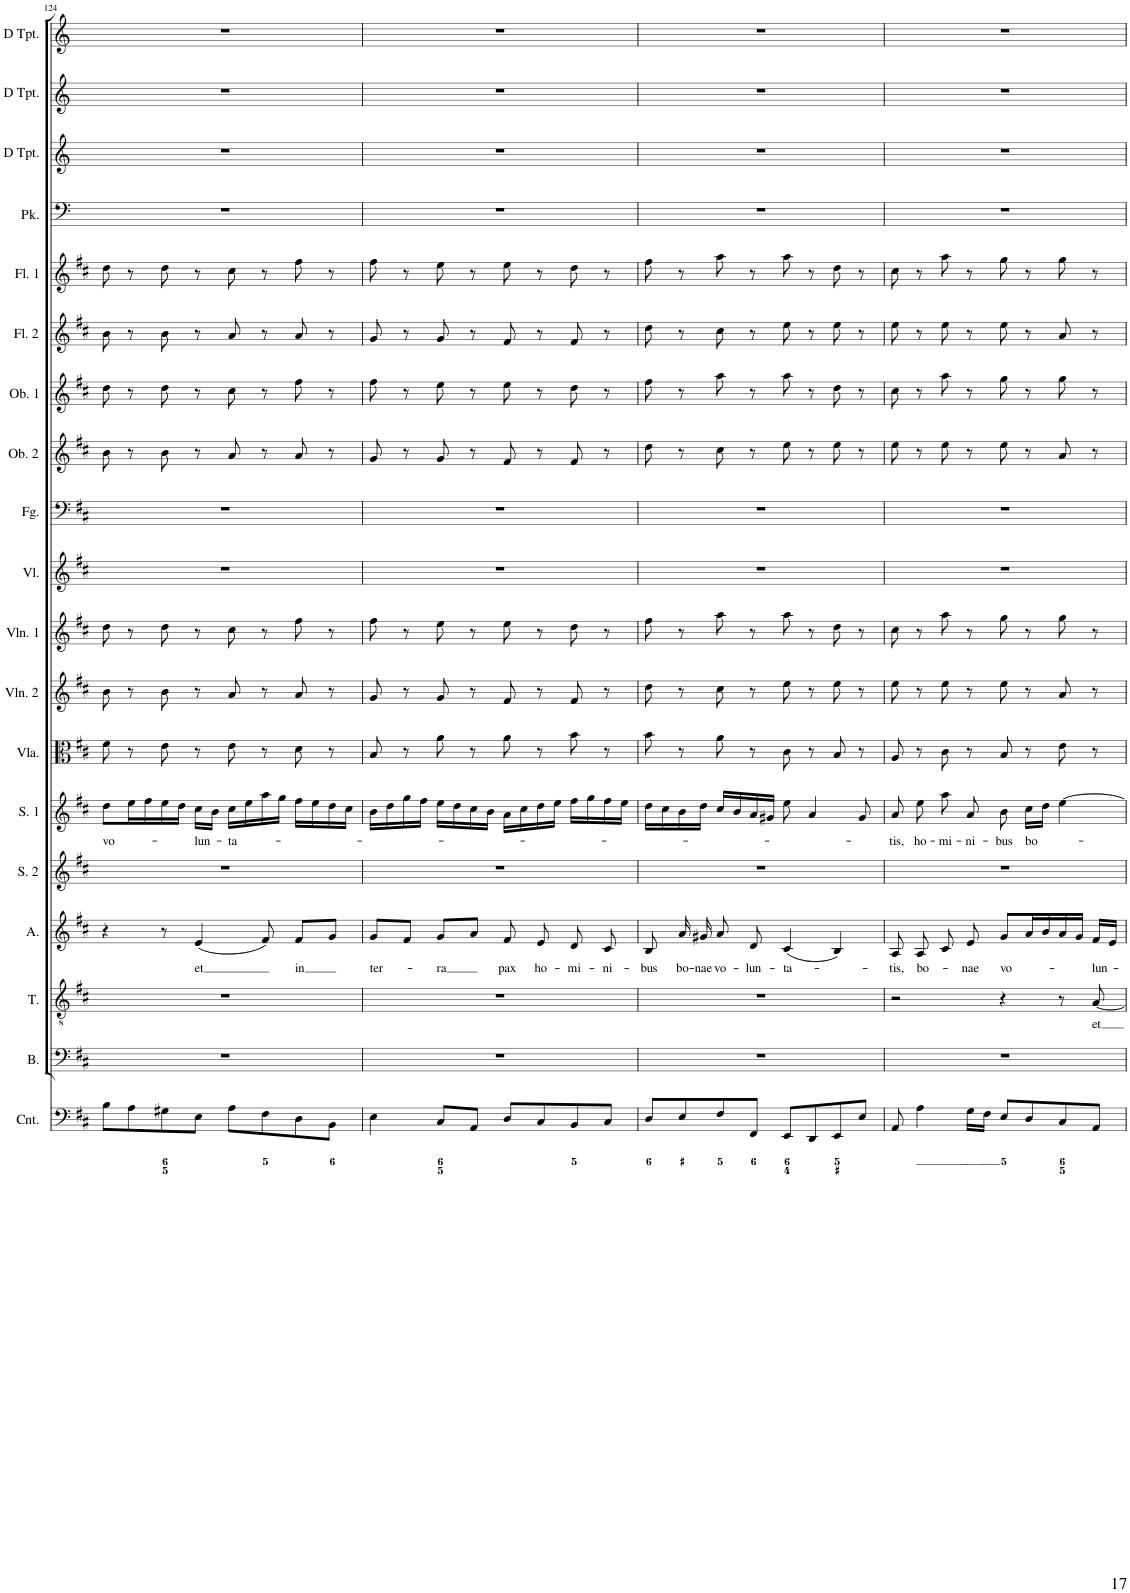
**kern	**kern	**kern	**text	**kern	**text	**kern	**kern	**text	**kern	**kern	**kern	**kern	**kern	**kern	**kern	**kern	**kern	**kern	**kern	**kern	**kern
*part19	*part18	*part17	*part17	*part16	*part16	*part15	*part14	*part14	*part13	*part12	*part11	*part10	*part9	*part8	*part7	*part6	*part5	*part4	*part3	*part2	*part1
*staff19	*staff18	*staff17	*staff17	*staff16	*staff16	*staff15	*staff14	*staff14	*staff13	*staff12	*staff11	*staff10	*staff9	*staff8	*staff7	*staff6	*staff5	*staff4	*staff3	*staff2	*staff1
*I"Continuo	*I"Basso	*I"Tenore	*	*I"Alto	*	*I"Soprano 2	*I"Soprano 1	*	*I"Viola	*I"Violino 2	*I"Violino 1	*I"Violino solo	*I"Fagotti	*I"Oboe d'amore 2	*I"Oboe d'amore 1	*I"Flauto traverso 2	*I"Flauto traverso 1	*I"Pauke	*I"D Trompete	*I"D Trompete	*I"D Trompete
*I'Cnt.	*I'B.	*I'T.	*	*I'A.	*	*I'S. 2	*I'S. 1	*	*I'Vla.	*I'Vln. 2	*I'Vln. 1	*I'Vl.	*I'Fg.	*I'Ob. 2	*I'Ob. 1	*I'Fl. 2	*I'Fl. 1	*I'Pk.	*I'D Tpt.	*I'D Tpt.	*I'D Tpt.
!!LO:PB:g=z
*clefF4	*clefF4	*clefGv2	*	*clefG2	*	*clefG2	*clefG2	*	*clefC3	*clefG2	*clefG2	*clefG2	*clefF4	*clefG2	*clefG2	*clefG2	*clefG2	*clefF4	*clefG2	*clefG2	*clefG2
*	*	*	*	*	*	*	*	*	*	*	*	*	*	*	*	*	*	*Trd-1c-2	*Trd-1c-2	*Trd-1c-2	*Trd-1c-2
*k[f#c#]	*k[f#c#]	*k[f#c#]	*	*k[f#c#]	*	*k[f#c#]	*k[f#c#]	*	*k[f#c#]	*k[f#c#]	*k[f#c#]	*k[f#c#]	*k[f#c#]	*k[f#c#]	*k[f#c#]	*k[f#c#]	*k[f#c#]	*k[]	*k[]	*k[]	*k[]
*M4/4	*M4/4	*M4/4	*	*M4/4	*	*M4/4	*M4/4	*	*M4/4	*M4/4	*M4/4	*M4/4	*M4/4	*M4/4	*M4/4	*M4/4	*M4/4	*M4/4	*M4/4	*M4/4	*M4/4
*met(c)	*met(c)	*met(c)	*	*met(c)	*	*met(c)	*met(c)	*	*met(c)	*met(c)	*met(c)	*met(c)	*met(c)	*met(c)	*met(c)	*met(c)	*met(c)	*met(c)	*met(c)	*met(c)	*met(c)
=124	=124	=124	=124	=124	=124	=124	=124	=124	=124	=124	=124	=124	=124	=124	=124	=124	=124	=124	=124	=124	=124
!	!	!	!	!	!	!	!	!LO:LY:b	!	!	!	!	!	!	!	!	!	!	!	!	!
8B\L	1r	1r	.	4r	.	1r	8dd\L	vo-	8f#\	8b\	8dd\	1r	1r	8b\	8dd\	8b\	8dd\	1r	1r	1r	1r
8A\	.	.	.	.	.	.	16ee\L	.	8r	8r	8r	.	.	8r	8r	8r	8r	.	.	.	.
.	.	.	.	.	.	.	16ff#\	.	.	.	.	.	.	.	.	.	.	.	.	.	.
8G#X\	.	.	.	8r	.	.	16ee\	.	8e\	8b\	8dd\	.	.	8b\	8dd\	8b\	8dd\	.	.	.	.
.	.	.	.	.	.	.	16dd\JJ	.	.	.	.	.	.	.	.	.	.	.	.	.	.
!	!	!	!	!	!LO:LY:b	!	!	!LO:LY:b	!	!	!	!	!	!	!	!	!	!	!	!	!
8E\J	.	.	.	(4e/	et	.	16cc#\LL	-lun-	8r	8r	8r	.	.	8r	8r	8r	8r	.	.	.	.
.	.	.	.	.	.	.	16b\JJ	.	.	.	.	.	.	.	.	.	.	.	.	.	.
!	!	!	!	!	!	!	!	!LO:LY:b	!	!	!	!	!	!	!	!	!	!	!	!	!
8A\L	.	.	.	.	.	.	16cc#\LL	-ta-	8e\	8a/	8cc#\	.	.	8a/	8cc#\	8a/	8cc#\	.	.	.	.
.	.	.	.	.	.	.	16ee\	.	.	.	.	.	.	.	.	.	.	.	.	.	.
8F#\	.	.	.	8f#/)	.	.	16aa\	.	8r	8r	8r	.	.	8r	8r	8r	8r	.	.	.	.
.	.	.	.	.	.	.	16gg\JJ	.	.	.	.	.	.	.	.	.	.	.	.	.	.
!	!	!	!	!	!LO:LY:b	!	!	!	!	!	!	!	!	!	!	!	!	!	!	!	!
8D\	.	.	.	8f#/L	in	.	16ff#\LL	.	8d\	8a/	8ff#\	.	.	8a/	8ff#\	8a/	8ff#\	.	.	.	.
.	.	.	.	.	.	.	16ee\	.	.	.	.	.	.	.	.	.	.	.	.	.	.
8BB\J	.	.	.	8g/J	.	.	16dd\	.	8r	8r	8r	.	.	8r	8r	8r	8r	.	.	.	.
.	.	.	.	.	.	.	16cc#\JJ	.	.	.	.	.	.	.	.	.	.	.	.	.	.
=125	=125	=125	=125	=125	=125	=125	=125	=125	=125	=125	=125	=125	=125	=125	=125	=125	=125	=125	=125	=125	=125
!	!	!	!	!	!LO:LY:b	!	!	!	!	!	!	!	!	!	!	!	!	!	!	!	!
4E\	1r	1r	.	8g/L	ter-	1r	16b\LL	.	8B/	8g/	8ff#\	1r	1r	8g/	8ff#\	8g/	8ff#\	1r	1r	1r	1r
.	.	.	.	.	.	.	16dd\	.	.	.	.	.	.	.	.	.	.	.	.	.	.
.	.	.	.	8f#/J	.	.	16gg\	.	8r	8r	8r	.	.	8r	8r	8r	8r	.	.	.	.
.	.	.	.	.	.	.	16ff#\JJ	.	.	.	.	.	.	.	.	.	.	.	.	.	.
!	!	!	!	!	!LO:LY:b	!	!	!	!	!	!	!	!	!	!	!	!	!	!	!	!
8C#/L	.	.	.	8g/L	-ra	.	16ee\LL	.	8a\	8g/	8ee\	.	.	8g/	8ee\	8g/	8ee\	.	.	.	.
.	.	.	.	.	.	.	16dd\	.	.	.	.	.	.	.	.	.	.	.	.	.	.
8AA/J	.	.	.	8a/J	.	.	16cc#\	.	8r	8r	8r	.	.	8r	8r	8r	8r	.	.	.	.
.	.	.	.	.	.	.	16b\JJ	.	.	.	.	.	.	.	.	.	.	.	.	.	.
!	!	!	!	!	!LO:LY:b	!	!	!	!	!	!	!	!	!	!	!	!	!	!	!	!
8D/L	.	.	.	8f#/	pax	.	16a\LL	.	8a\	8f#/	8ee\	.	.	8f#/	8ee\	8f#/	8ee\	.	.	.	.
.	.	.	.	.	.	.	16cc#\	.	.	.	.	.	.	.	.	.	.	.	.	.	.
!	!	!	!	!	!LO:LY:b	!	!	!	!	!	!	!	!	!	!	!	!	!	!	!	!
8C#/	.	.	.	8e/	ho-	.	16dd\	.	8r	8r	8r	.	.	8r	8r	8r	8r	.	.	.	.
.	.	.	.	.	.	.	16ee\JJ	.	.	.	.	.	.	.	.	.	.	.	.	.	.
!	!	!	!	!	!LO:LY:b	!	!	!	!	!	!	!	!	!	!	!	!	!	!	!	!
8BB/	.	.	.	8d/	-mi-	.	16ff#\LL	.	8b\	8f#/	8dd\	.	.	8f#/	8dd\	8f#/	8dd\	.	.	.	.
.	.	.	.	.	.	.	16gg\	.	.	.	.	.	.	.	.	.	.	.	.	.	.
!	!	!	!	!	!LO:LY:b	!	!	!	!	!	!	!	!	!	!	!	!	!	!	!	!
8C#/J	.	.	.	8c#/	-ni-	.	16ff#\	.	8r	8r	8r	.	.	8r	8r	8r	8r	.	.	.	.
.	.	.	.	.	.	.	16ee\JJ	.	.	.	.	.	.	.	.	.	.	.	.	.	.
=126	=126	=126	=126	=126	=126	=126	=126	=126	=126	=126	=126	=126	=126	=126	=126	=126	=126	=126	=126	=126	=126
!	!	!	!	!	!LO:LY:b	!	!	!	!	!	!	!	!	!	!	!	!	!	!	!	!
8D/L	1r	1r	.	8B/	-bus	1r	16dd\LL	.	8b\	8dd\	8ff#\	1r	1r	8dd\	8ff#\	8dd\	8ff#\	1r	1r	1r	1r
.	.	.	.	.	.	.	16cc#\	.	.	.	.	.	.	.	.	.	.	.	.	.	.
!	!	!	!	!	!LO:LY:b	!	!	!	!	!	!	!	!	!	!	!	!	!	!	!	!
8E/	.	.	.	16a/	bo-	.	16b\	.	8r	8r	8r	.	.	8r	8r	8r	8r	.	.	.	.
!	!	!	!	!	!LO:LY:b	!	!	!	!	!	!	!	!	!	!	!	!	!	!	!	!
.	.	.	.	16g#X/	-nae	.	16dd\JJ	.	.	.	.	.	.	.	.	.	.	.	.	.	.
!	!	!	!	!	!LO:LY:b	!	!	!	!	!	!	!	!	!	!	!	!	!	!	!	!
8F#/	.	.	.	8a/	vo-	.	16cc#/LL	.	8a\	8cc#\	8aa\	.	.	8cc#\	8aa\	8cc#\	8aa\	.	.	.	.
.	.	.	.	.	.	.	16b/	.	.	.	.	.	.	.	.	.	.	.	.	.	.
!	!	!	!	!	!LO:LY:b	!	!	!	!	!	!	!	!	!	!	!	!	!	!	!	!
8FF#/J	.	.	.	8d/	-lun-	.	16a/	.	8r	8r	8r	.	.	8r	8r	8r	8r	.	.	.	.
.	.	.	.	.	.	.	16g#X/JJ	.	.	.	.	.	.	.	.	.	.	.	.	.	.
!	!	!	!	!	!LO:LY:b	!	!	!	!	!	!	!	!	!	!	!	!	!	!	!	!
8EE/L	.	.	.	(4c#/	-ta-	.	8ee\	.	8c#\	8ee\	8aa\	.	.	8ee\	8aa\	8ee\	8aa\	.	.	.	.
8DD/	.	.	.	.	.	.	4a/	.	8r	8r	8r	.	.	8r	8r	8r	8r	.	.	.	.
8EE/	.	.	.	4B/)	.	.	.	.	8B/	8ee\	8dd\	.	.	8ee\	8dd\	8ee\	8dd\	.	.	.	.
8E/J	.	.	.	.	.	.	8g#/	.	8r	8r	8r	.	.	8r	8r	8r	8r	.	.	.	.
=127	=127	=127	=127	=127	=127	=127	=127	=127	=127	=127	=127	=127	=127	=127	=127	=127	=127	=127	=127	=127	=127
!	!	!	!	!	!LO:LY:b	!	!	!LO:LY:b	!	!	!	!	!	!	!	!	!	!	!	!	!
8AA/	1r	2r	.	8A/	-tis,	1r	8a/	-tis,	8A/	8ee\	8cc#\	1r	1r	8ee\	8cc#\	8ee\	8cc#\	1r	1r	1r	1r
!	!	!	!	!	!LO:LY:b	!	!	!LO:LY:b	!	!	!	!	!	!	!	!	!	!	!	!	!
4A\	.	.	.	8A/	bo-	.	8ee\	ho-	8r	8r	8r	.	.	8r	8r	8r	8r	.	.	.	.
!	!	!	!	!	!	!	!	!LO:LY:b	!	!	!	!	!	!	!	!	!	!	!	!	!
.	.	.	.	8c#/	.	.	8aa\	-mi-	8c#\	8ee\	8aa\	.	.	8ee\	8aa\	8ee\	8aa\	.	.	.	.
!	!	!	!	!	!LO:LY:b	!	!	!LO:LY:b	!	!	!	!	!	!	!	!	!	!	!	!	!
16G\LL	.	.	.	8e/	-nae	.	8a/	-ni-	8r	8r	8r	.	.	8r	8r	8r	8r	.	.	.	.
16F#\JJ	.	.	.	.	.	.	.	.	.	.	.	.	.	.	.	.	.	.	.	.	.
!	!	!	!	!	!LO:LY:b	!	!	!LO:LY:b	!	!	!	!	!	!	!	!	!	!	!	!	!
8E/L	.	4r	.	8g/L	vo-	.	8b\	-bus	8B/	8ee\	8gg\	.	.	8ee\	8gg\	8ee\	8gg\	.	.	.	.
!	!	!	!	!	!	!	!	!LO:LY:b	!	!	!	!	!	!	!	!	!	!	!	!	!
8D/	.	.	.	16a/L	.	.	16cc#\LL	bo-	8r	8r	8r	.	.	8r	8r	8r	8r	.	.	.	.
.	.	.	.	16b/	.	.	16dd\JJ	.	.	.	.	.	.	.	.	.	.	.	.	.	.
8C#/	.	8r	.	16a/	.	.	[4ee\	.	8e\	8a/	8gg\	.	.	8a/	8gg\	8a/	8gg\	.	.	.	.
.	.	.	.	16g/JJ	.	.	.	.	.	.	.	.	.	.	.	.	.	.	.	.	.
!	!	!	!LO:LY:b	!	!LO:LY:b	!	!	!	!	!	!	!	!	!	!	!	!	!	!	!	!
8AA/J	.	[8A/	et	16f#/LL	-lun-	.	.	.	8r	8r	8r	.	.	8r	8r	8r	8r	.	.	.	.
.	.	.	.	16e/JJ	.	.	.	.	.	.	.	.	.	.	.	.	.	.	.	.	.
=	=	=	=	=	=	=	=	=	=	=	=	=	=	=	=	=	=	=	=	=	=
*-	*-	*-	*-	*-	*-	*-	*-	*-	*-	*-	*-	*-	*-	*-	*-	*-	*-	*-	*-	*-	*-
